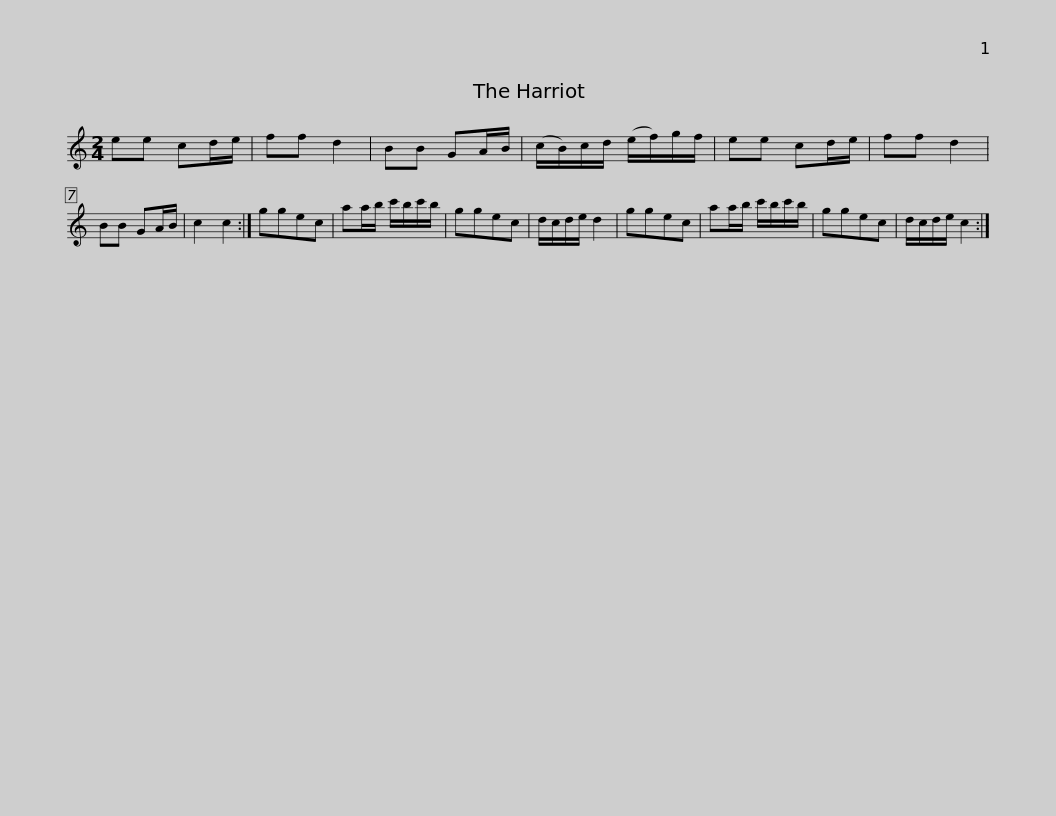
X:1
L:1/8
M:2/4
I:linebreak $
K:C
V:1 treble
V:1
 ee cd/e/ | ff d2 | BB GA/B/ | (c/B/)c/d/ (e/f/)g/f/ | ee cd/e/ | %5
 ff d2 | BB GA/B/ | c2 c2 :| ggec |$ aa/b/ c'/b/c'/b/ | %10
 ggec | d/c/d/e/ d2 | ggec | aa/b/ c'/b/c'/b/ | ggec | %15
 d/c/d/e/ c2 :| %16
